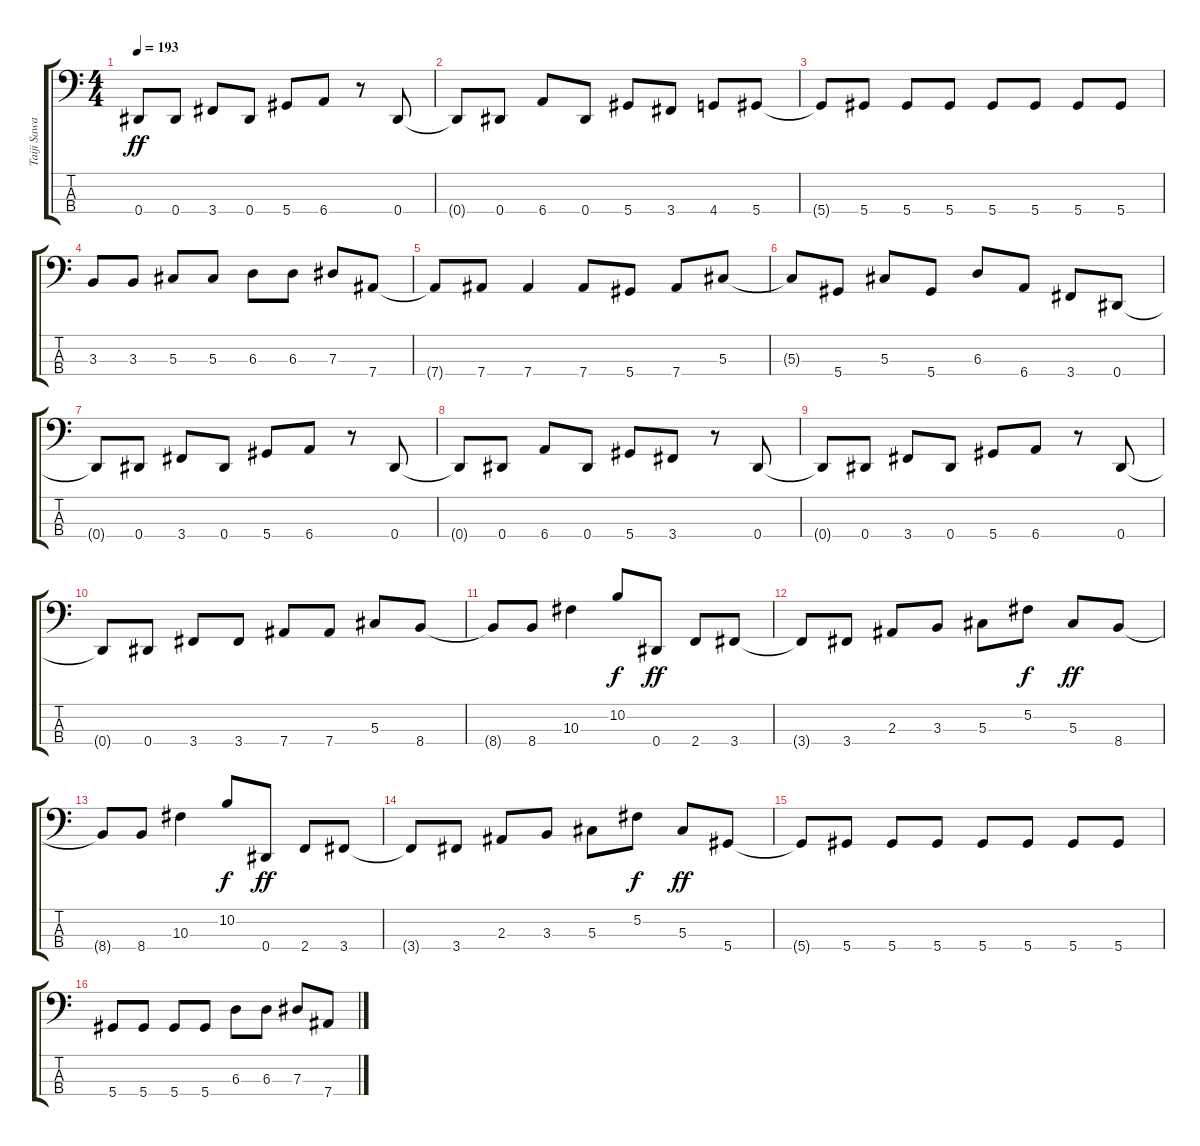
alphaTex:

\track ("Taiji Sawada (Taiji)" "Taiji Sawa") {instrument electricbasspick}
\staff {score tabs}
\tuning (Gb2 Db2 Ab1 Eb1) {hide}
\ts (4 4)
\tempo 193
\clef f4
\ks c
0.4{t}.8{dy ff} 0.4.8 3.4.8 0.4.8 5.4.8 6.4.8 r.8 0.4.8 |
0.4{t}.8 0.4.8 6.4.8 0.4.8 5.4.8 3.4.8 4.4.8 5.4.8 |
5.4{t}.8 5.4.8 5.4.8 5.4.8 5.4.8 5.4.8 5.4.8 5.4.8 |
3.3.8 3.3.8 5.3.8 5.3.8 6.3.8 6.3.8 7.3.8 7.4.8 |
7.4{t}.8 7.4.8 7.4.4 7.4.8 5.4.8 7.4.8 5.3.8 |
5.3{t}.8 5.4.8 5.3.8 5.4.8 6.3.8 6.4.8 3.4.8 0.4.8 |
0.4{t}.8 0.4.8 3.4.8 0.4.8 5.4.8 6.4.8 r.8 0.4.8 |
0.4{t}.8 0.4.8 6.4.8 0.4.8 5.4.8 3.4.8 r.8 0.4.8 |
0.4{t}.8 0.4.8 3.4.8 0.4.8 5.4.8 6.4.8 r.8 0.4.8 |
0.4{t}.8 0.4.8 3.4.8 3.4.8 7.4.8 7.4.8 5.3.8 8.4.8 |
8.4{t}.8 8.4.8 10.3.4 10.2.8{dy f} 0.4.8{dy ff} 2.4.8 3.4.8 |
3.4{t}.8 3.4.8 2.3.8 3.3.8 5.3.8 5.2.8{dy f} 5.3.8{dy ff} 8.4.8 |
8.4{t}.8 8.4.8 10.3.4 10.2.8{dy f} 0.4.8{dy ff} 2.4.8 3.4.8 |
3.4{t}.8 3.4.8 2.3.8 3.3.8 5.3.8 5.2.8{dy f} 5.3.8{dy ff} 5.4.8 |
5.4{t}.8 5.4.8 5.4.8 5.4.8 5.4.8 5.4.8 5.4.8 5.4.8 |
5.4.8 5.4.8 5.4.8 5.4.8 6.3.8 6.3.8 7.3.8 7.4.8
